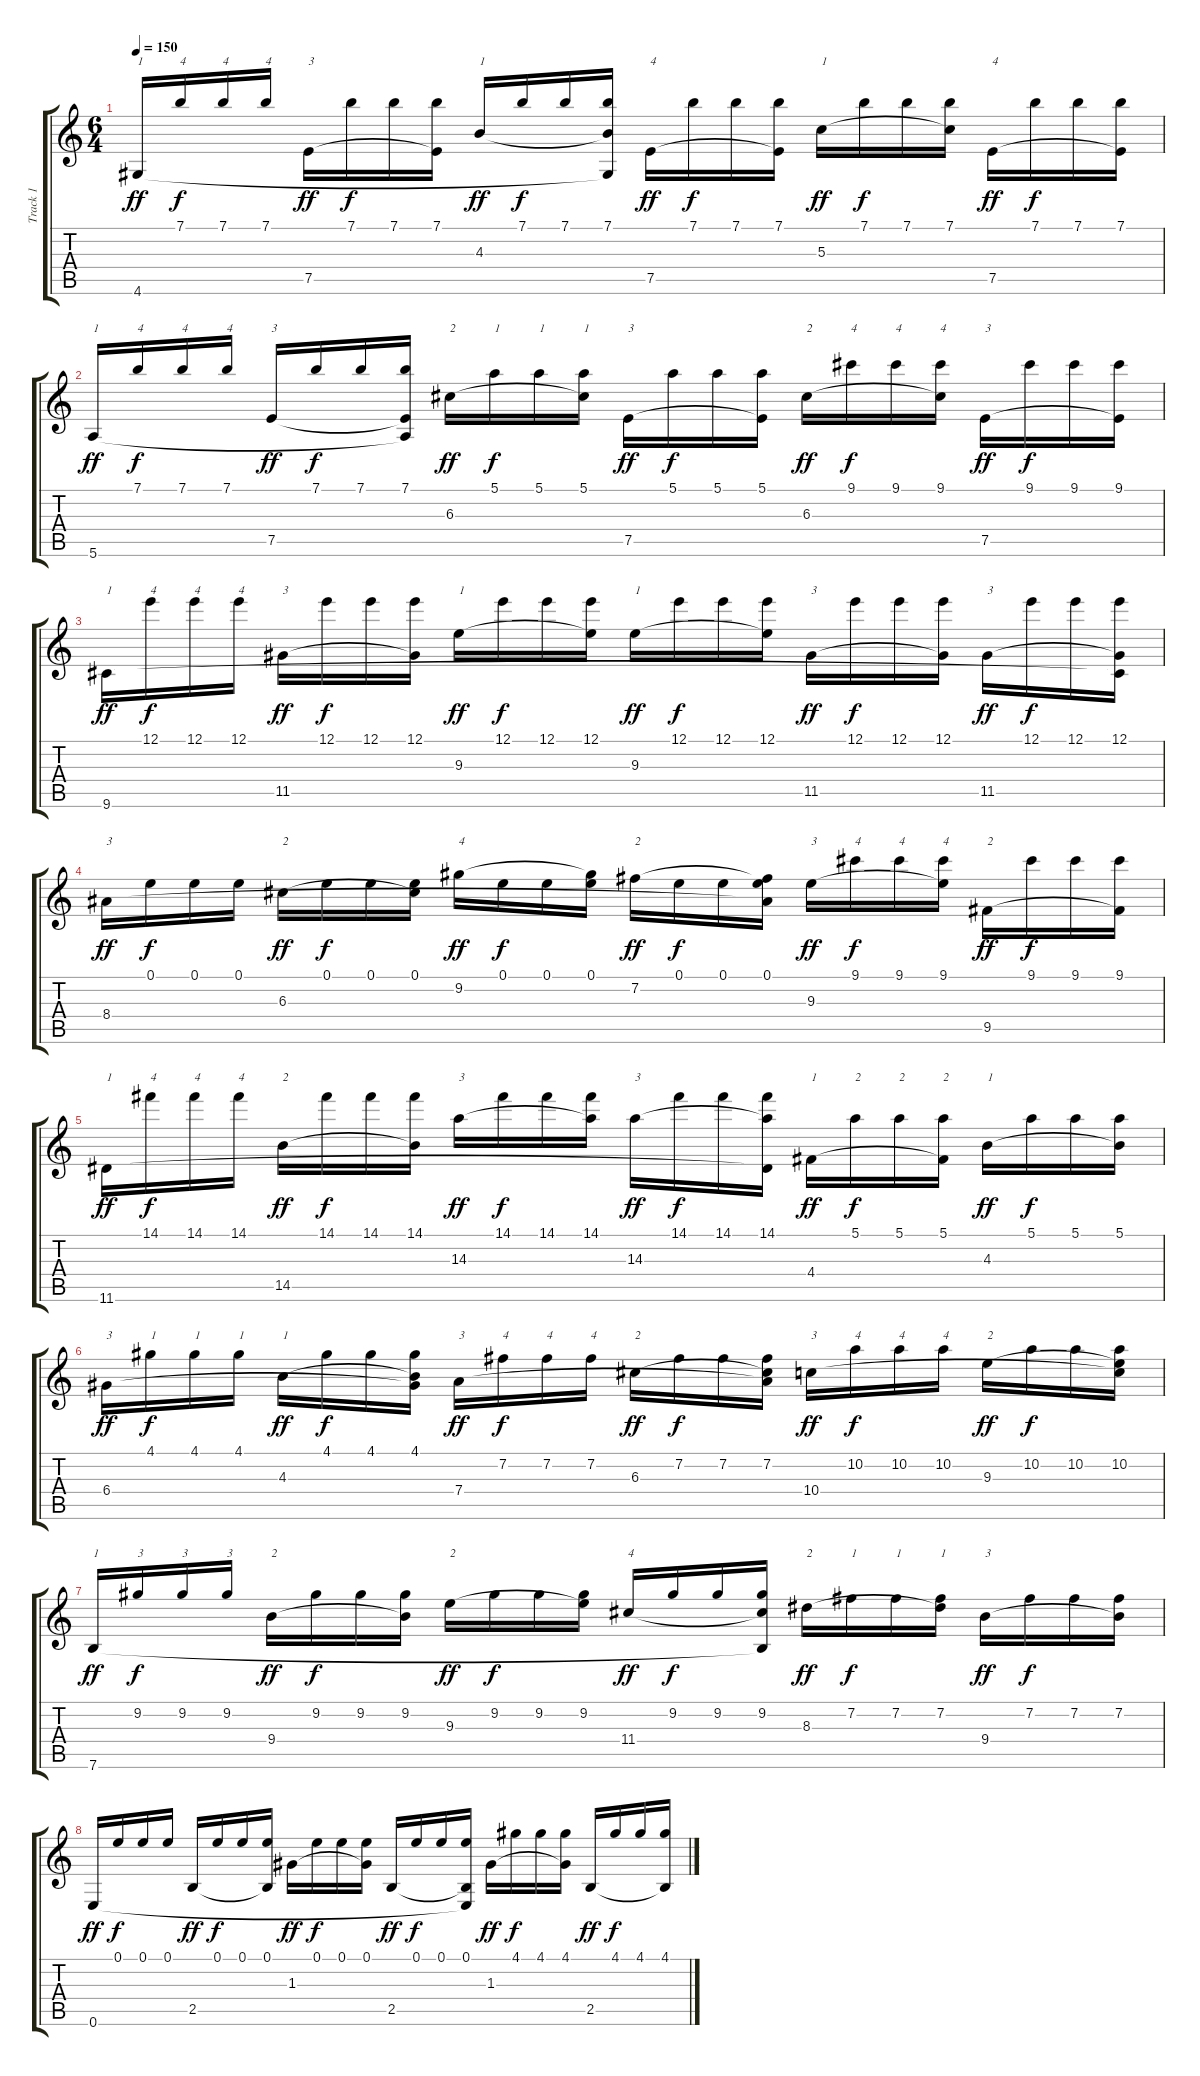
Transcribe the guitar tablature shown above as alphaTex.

\track ("Track 1" "Track 1") {instrument acousticguitarnylon}
\staff {score tabs}
\tuning (E4 B3 G3 D3 A2 E2) {hide}
\ts (6 4)
\tempo 150
\clef g2
\ks c
4.6.16{txt "1" dy ff} 7.1.16{txt "4" dy f} 7.1.16{txt "4"} 7.1.16{txt "4"} 7.5.16{txt "3" dy ff} 7.1.16{dy f} 7.1.16 (7.1 7.5{t}).16 4.3.16{txt "1" dy ff} 7.1.16{dy f} 7.1.16 (7.1 4.3{t} 4.6{t}).16 7.5.16{txt "4" dy ff} 7.1.16{dy f} 7.1.16 (7.1 7.5{t}).16 5.3.16{txt "1" dy ff} 7.1.16{dy f} 7.1.16 (7.1 5.3{t}).16 7.5.16{txt "4" dy ff} 7.1.16{dy f} 7.1.16 (7.1 7.5{t}).16 |
5.6.16{txt "1" dy ff} 7.1.16{txt "4" dy f} 7.1.16{txt "4"} 7.1.16{txt "4"} 7.5.16{txt "3" dy ff} 7.1.16{dy f} 7.1.16 (7.1 7.5{t} 5.6{t}).16 6.3.16{txt "2" dy ff} 5.1.16{txt "1" dy f} 5.1.16{txt "1"} (5.1 6.3{t}).16{txt "1"} 7.5.16{txt "3" dy ff} 5.1.16{dy f} 5.1.16 (5.1 7.5{t}).16 6.3.16{txt "2" dy ff} 9.1.16{txt "4" dy f} 9.1.16{txt "4"} (9.1 6.3{t}).16{txt "4"} 7.5.16{txt "3" dy ff} 9.1.16{dy f} 9.1.16 (9.1 7.5{t}).16 |
9.6.16{txt "1" dy ff} 12.1.16{txt "4" dy f} 12.1.16{txt "4"} 12.1.16{txt "4"} 11.5.16{txt "3" dy ff} 12.1.16{dy f} 12.1.16 (12.1 11.5{t}).16 9.3.16{txt "1" dy ff} 12.1.16{dy f} 12.1.16 (12.1 9.3{t}).16 9.3.16{txt "1" dy ff} 12.1.16{dy f} 12.1.16 (12.1 9.3{t}).16 11.5.16{txt "3" dy ff} 12.1.16{dy f} 12.1.16 (12.1 11.5{t}).16 11.5.16{txt "3" dy ff} 12.1.16{dy f} 12.1.16 (12.1 11.5{t} 9.6{t}).16 |
8.4.16{txt "3" dy ff} 0.1.16{dy f} 0.1.16 0.1.16 6.3.16{txt "2" dy ff} 0.1.16{dy f} 0.1.16 (0.1 6.3{t}).16 9.2.16{txt "4" dy ff} 0.1.16{dy f} 0.1.16 (0.1 9.2{t}).16 7.2.16{txt "2" dy ff} 0.1.16{dy f} 0.1.16 (0.1 7.2{t} 8.4{t}).16 9.3.16{txt "3" dy ff} 9.1.16{txt "4" dy f} 9.1.16{txt "4"} (9.1 9.3{t}).16{txt "4"} 9.5.16{txt "2" dy ff} 9.1.16{dy f} 9.1.16 (9.1 9.5{t}).16 |
11.6.16{txt "1" dy ff} 14.1.16{txt "4" dy f} 14.1.16{txt "4"} 14.1.16{txt "4"} 14.5.16{txt "2" dy ff} 14.1.16{dy f} 14.1.16 (14.1 14.5{t}).16 14.3.16{txt "3" dy ff} 14.1.16{dy f} 14.1.16 (14.1 14.3{t}).16 14.3.16{txt "3" dy ff} 14.1.16{dy f} 14.1.16 (14.1 14.3{t} 11.6{t}).16 4.4.16{txt "1" dy ff} 5.1.16{txt "2" dy f} 5.1.16{txt "2"} (5.1 4.4{t}).16{txt "2"} 4.3.16{txt "1" dy ff} 5.1.16{dy f} 5.1.16 (5.1 4.3{t}).16 |
6.4.16{txt "3" dy ff} 4.1.16{txt "1" dy f} 4.1.16{txt "1"} 4.1.16{txt "1"} 4.3.16{txt "1" dy ff} 4.1.16{dy f} 4.1.16 (4.1 4.3{t} 6.4{t}).16 7.4.16{txt "3" dy ff} 7.2.16{txt "4" dy f} 7.2.16{txt "4"} 7.2.16{txt "4"} 6.3.16{txt "2" dy ff} 7.2.16{dy f} 7.2.16 (7.2 6.3{t} 7.4{t}).16 10.4.16{txt "3" dy ff} 10.2.16{txt "4" dy f} 10.2.16{txt "4"} 10.2.16{txt "4"} 9.3.16{txt "2" dy ff} 10.2.16{dy f} 10.2.16 (10.2 9.3{t} 10.4{t}).16 |
7.6.16{txt "1" dy ff} 9.2.16{txt "3" dy f} 9.2.16{txt "3"} 9.2.16{txt "3"} 9.4.16{txt "2" dy ff} 9.2.16{dy f} 9.2.16 (9.2 9.4{t}).16 9.3.16{txt "2" dy ff} 9.2.16{dy f} 9.2.16 (9.2 9.3{t}).16 11.4.16{txt "4" dy ff} 9.2.16{dy f} 9.2.16 (9.2 11.4{t} 7.6{t}).16 8.3.16{txt "2" dy ff} 7.2.16{txt "1" dy f} 7.2.16{txt "1"} (7.2 8.3{t}).16{txt "1"} 9.4.16{txt "3" dy ff} 7.2.16{dy f} 7.2.16 (7.2 9.4{t}).16 |
0.6.16{dy ff} 0.1.16{dy f} 0.1.16 0.1.16 2.5.16{dy ff} 0.1.16{dy f} 0.1.16 (0.1 2.5{t}).16 1.3.16{dy ff} 0.1.16{dy f} 0.1.16 (0.1 1.3{t}).16 2.5.16{dy ff} 0.1.16{dy f} 0.1.16 (0.1 2.5{t} 0.6{t}).16 1.3.16{dy ff} 4.1.16{dy f} 4.1.16 (4.1 1.3{t}).16 2.5.16{dy ff} 4.1.16{dy f} 4.1.16 (4.1 2.5{t}).16
